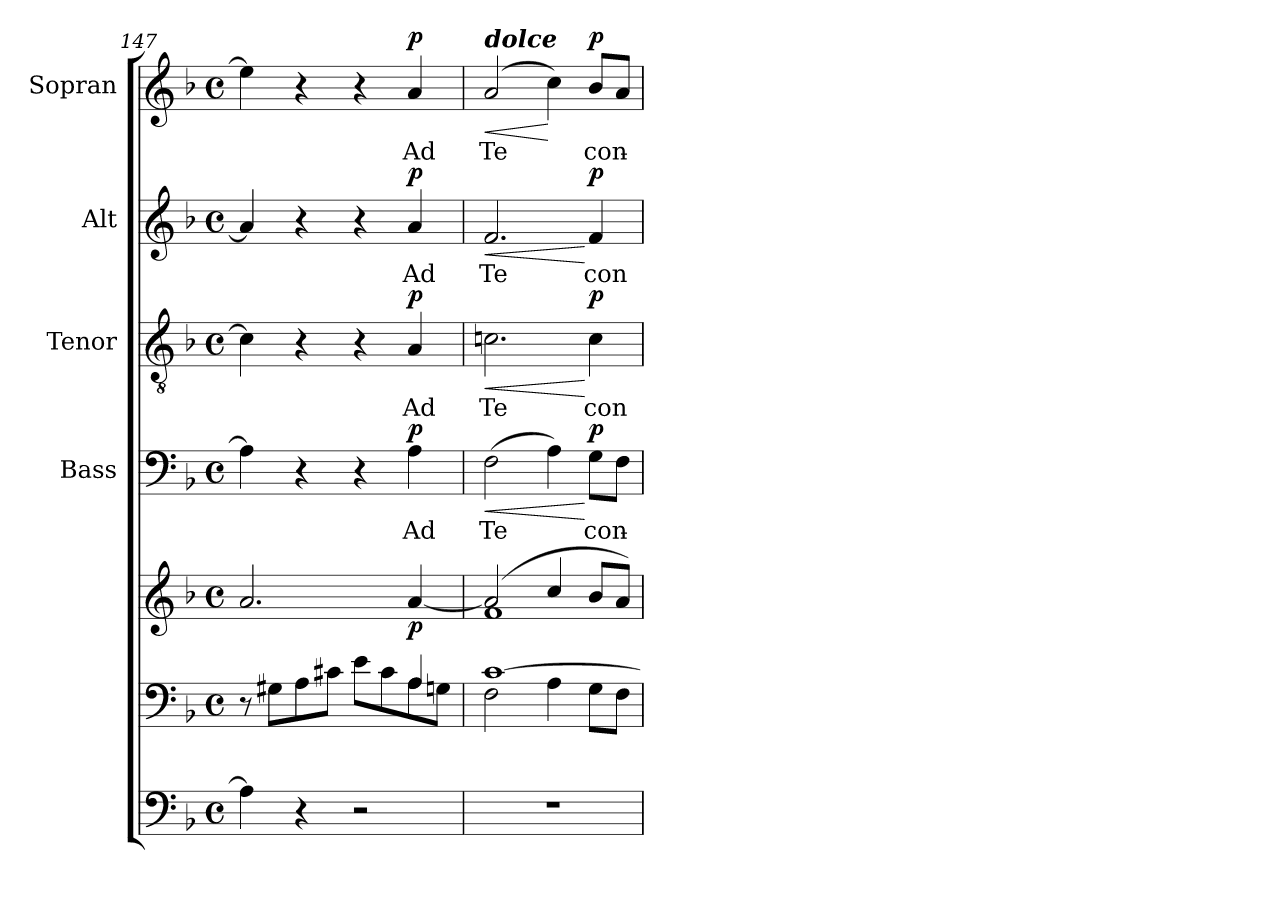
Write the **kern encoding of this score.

**kern	**kern	**kern	**dynam	**kern	**text	**dynam	**kern	**text	**dynam	**kern	**text	**dynam	**kern	**text	**dynam
*part6	*part5	*part5	*part5	*part4	*part4	*part4	*part3	*part3	*part3	*part2	*part2	*part2	*part1	*part1	*part1
*staff7	*staff6	*staff5	*staff5/6	*staff4	*staff4	*staff4	*staff3	*staff3	*staff3	*staff2	*staff2	*staff2	*staff1	*staff1	*staff1
*	*	*	*	*I"Bass	*	*	*I"Tenor	*	*	*I"Alt	*	*	*I"Sopran	*	*
*	*	*	*	*I'B.	*	*	*I'T.	*	*	*I'A.	*	*	*I'S.	*	*
*clefF4	*clefF4	*clefG2	*	*clefF4	*	*	*clefGv2	*	*	*clefG2	*	*	*clefG2	*	*
*k[b-]	*k[b-]	*k[b-]	*	*k[b-]	*	*	*k[b-]	*	*	*k[b-]	*	*	*k[b-]	*	*
*F:	*F:	*F:	*	*F:	*	*	*F:	*	*	*F:	*	*	*F:	*	*
*M4/4	*M4/4	*M4/4	*	*M4/4	*	*	*M4/4	*	*	*M4/4	*	*	*M4/4	*	*
*met(c)	*met(c)	*met(c)	*	*met(c)	*	*	*met(c)	*	*	*met(c)	*	*	*met(c)	*	*
=147	=147	=147	=147	=147	=147	=147	=147	=147	=147	=147	=147	=147	=147	=147	=147
*	*^	*	*	*	*	*	*	*	*	*	*	*	*	*	*
4A\]	2.ryy	8r	2.a/	.	4A\]	.	.	4c#\]	.	.	4a/]	.	.	4ee\]	.	.
.	.	8G#X\L	.	.	.	.	.	.	.	.	.	.	.	.	.	.
4r	.	8A\	.	.	4r	.	.	4r	.	.	4r	.	.	4r	.	.
.	.	8c#X\J	.	.	.	.	.	.	.	.	.	.	.	.	.	.
2r	.	8e\L	.	.	4r	.	.	4r	.	.	4r	.	.	4r	.	.
.	.	8c#\	.	.	.	.	.	.	.	.	.	.	.	.	.	.
!	!	!	!	!LO:DY:b	!	!LO:LY:b	!LO:DY:a	!	!LO:LY:b	!LO:DY:a	!	!LO:LY:b	!LO:DY:a	!	!LO:LY:b	!LO:DY:a
.	4A/	8A\	[4a/	p	4A\	Ad	p	4A/	Ad	p	4a/	Ad	p	4a/	Ad	p
.	.	8Gn\J	.	.	.	.	.	.	.	.	.	.	.	.	.	.
=148	=148	=148	=148	=148	=148	=148	=148	=148	=148	=148	=148	=148	=148	=148	=148	=148
*	*	*	*^	*	*	*	*	*	*	*	*	*	*	*	*	*
!	!	!	!	!	!	!	!	!	!	!	!	!	!	!	!LO:TX:a:Bi:t=dolce	!	!
!	!	!	!	!	!	!	!LO:LY:b	!LO:HP:b	!	!LO:LY:b	!LO:HP:b	!	!LO:LY:b	!LO:HP:b	!	!LO:LY:b	!LO:HP:b
1r	[>1c	2F\	(2a/]	1f	.	(>2F\	Te	<	2.cn\	Te	<	2.f/	Te	<	(2a/	Te	<
.	.	4A\	4cc/	.	.	4A\)	.	.	.	.	.	.	.	.	4cc\)	.	[
!	!	!	!	!	!	!	!LO:LY:b	!LO:DY:n=1:a	!	!LO:LY:b	!LO:DY:n=1:a	!	!LO:LY:b	!LO:DY:n=1:a	!	!LO:LY:b	!LO:DY:a
.	.	8G\L	8b-/L	.	.	8G\L	con-	[ p	4c\	con-	[ p	4f/	con-	[ p	8b-/L	con-	p
.	.	8F\J	8a/J)	.	.	8F\J	.	.	.	.	.	.	.	.	8a/J	.	.
*	*v	*v	*	*	*	*	*	*	*	*	*	*	*	*	*	*	*
*	*	*v	*v	*	*	*	*	*	*	*	*	*	*	*	*	*
=	=	=	=	=	=	=	=	=	=	=	=	=	=	=	=
*-	*-	*-	*-	*-	*-	*-	*-	*-	*-	*-	*-	*-	*-	*-	*-
